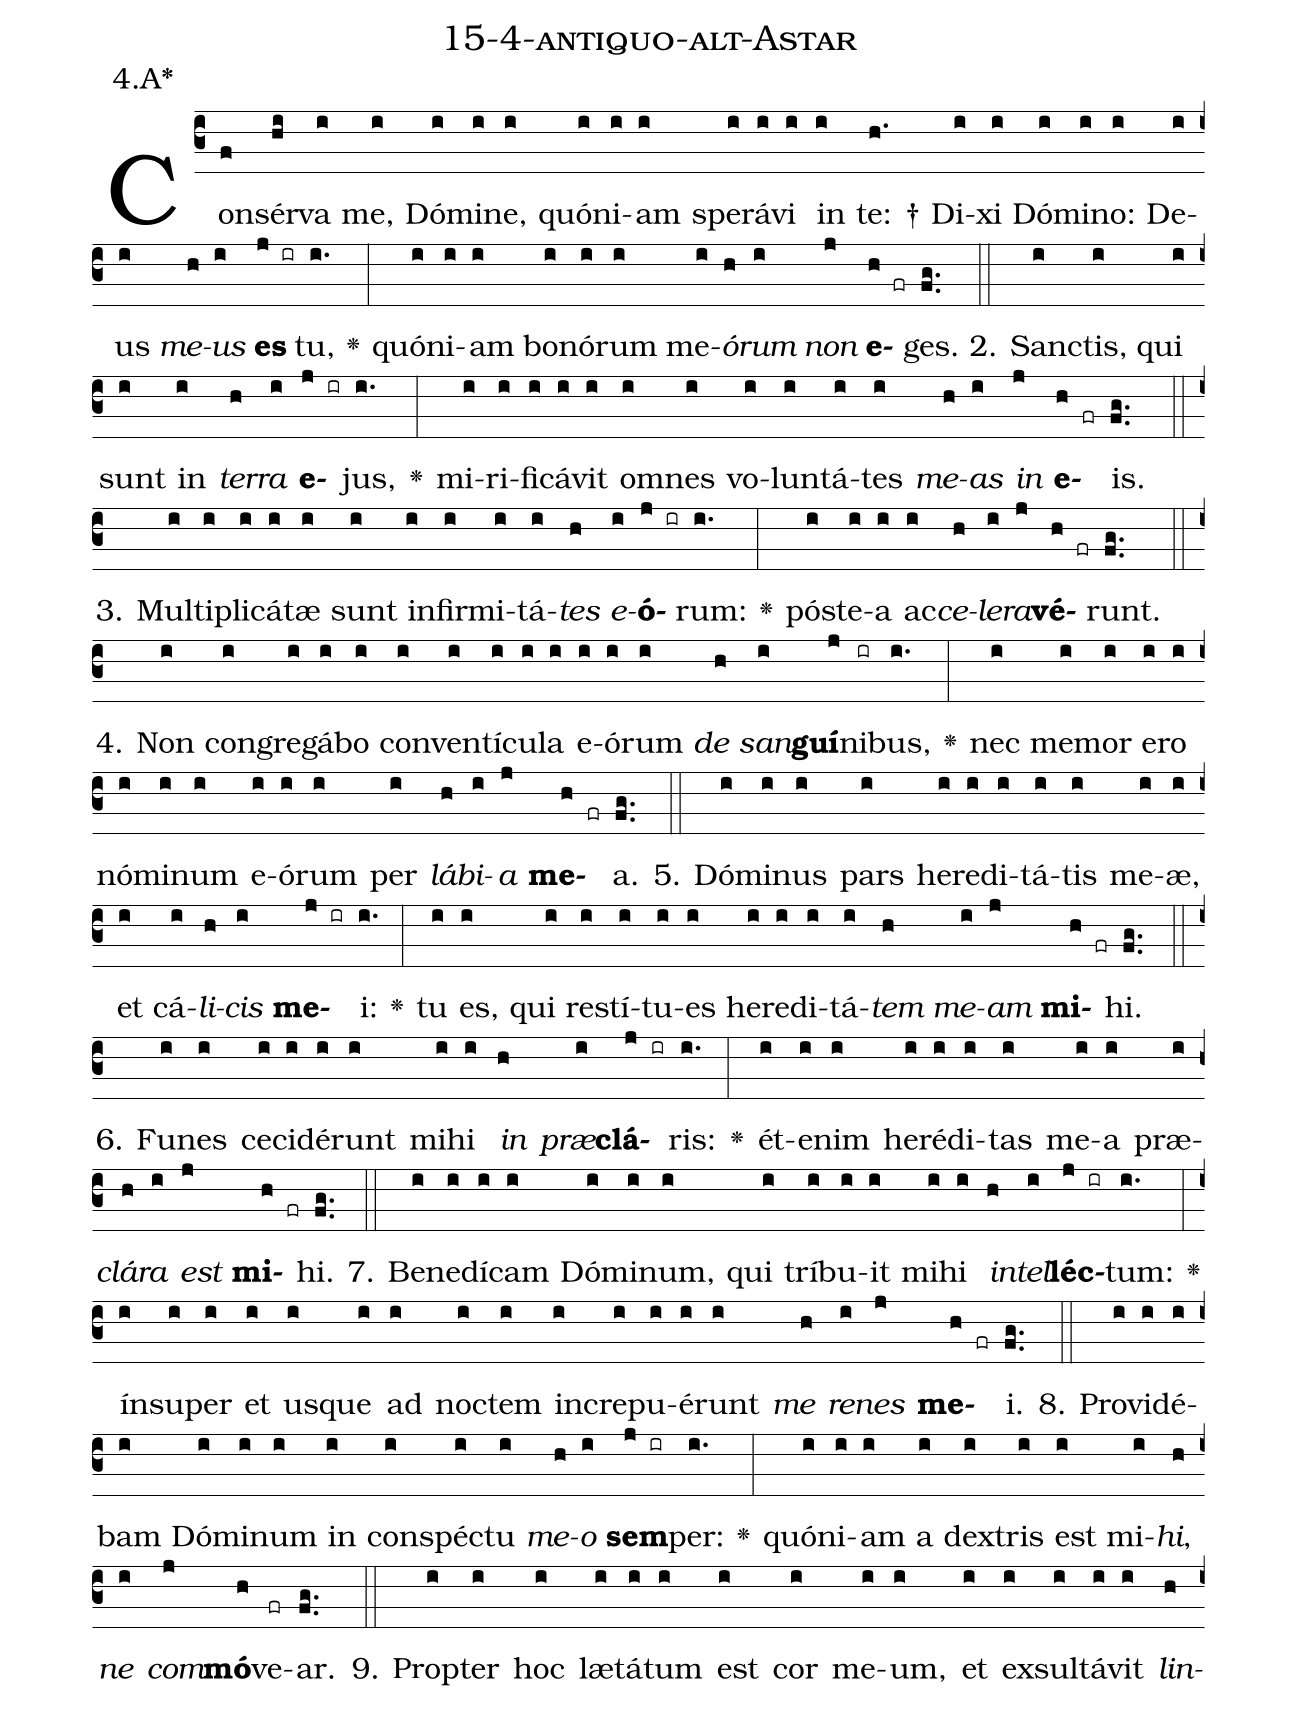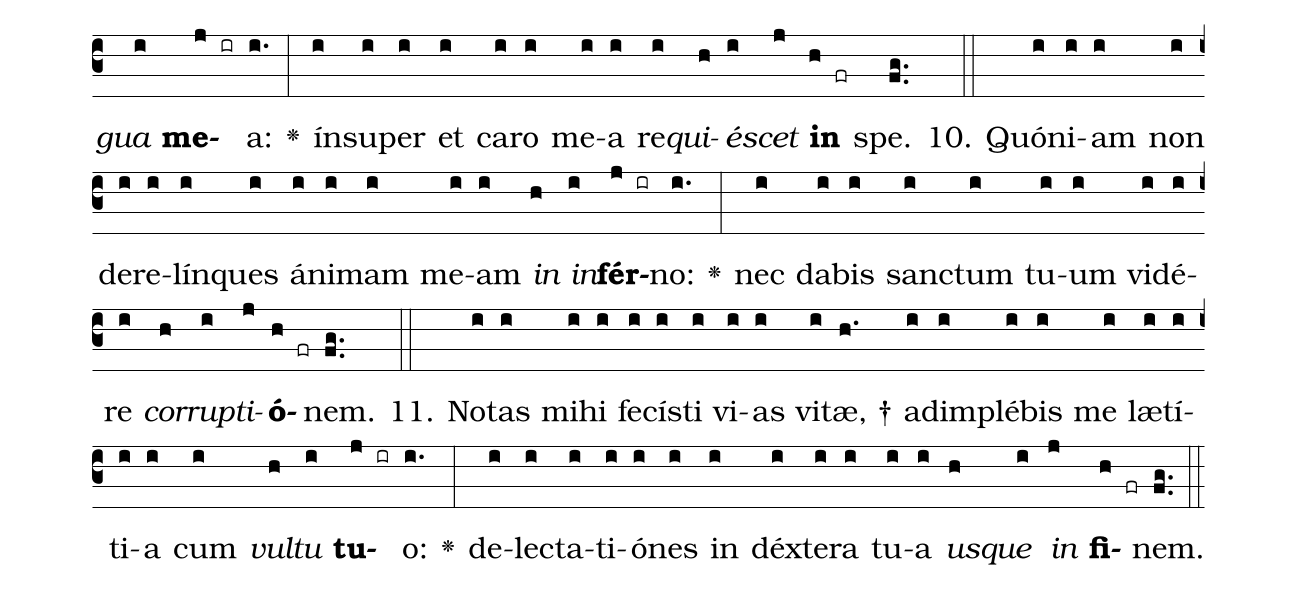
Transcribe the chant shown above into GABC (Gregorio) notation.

name: 15-4-antiquo-alt-Astar;
annotation: 4.A*;
%%
(c3)Con(f)sér(hi)va(i) me,(i) Dó(i)mi(i)ne,(i) quón(i)i(i)am(i) spe(i)rá(i)vi(i) in(i) te: †(h.) Di(i)xi(i) Dó(i)mi(i)no:(i) De(i)us(i) <i>me</i>(h)<i>us</i>(i) <b>es</b>(j ir) tu,(i.) <v>\greheightstar</v>(:) quón(i)i(i)am(i) bo(i)nó(i)rum(i) me(i)<i>ó</i>(h)<i>rum</i>(i) <i>non</i>(j) <b>e</b>(h fr)ges.(fg..) (::)
2. Sanc(i)tis,(i) qui(i) sunt(i) in(i) <i>ter</i>(h)<i>ra</i>(i) <b>e</b>(j ir)jus,(i.) <v>\greheightstar</v>(:) mi(i)ri(i)fi(i)cá(i)vit(i) om(i)nes(i) vo(i)lun(i)tá(i)tes(i) <i>me</i>(h)<i>as</i>(i) <i>in</i>(j) <b>e</b>(h fr)is.(fg..) (::)
3. Mul(i)ti(i)pli(i)cá(i)tæ(i) sunt(i) in(i)fir(i)mi(i)tá(i)<i>tes</i>(h) <i>e</i>(i)<b>ó</b>(j ir)rum:(i.) <v>\greheightstar</v>(:) póst(i)e(i)a(i) ac(i)<i>ce</i>(h)<i>le</i>(i)<i>ra</i>(j)<b>vé</b>(h fr)runt.(fg..) (::)
4. Non(i) con(i)gre(i)gá(i)bo(i) con(i)ven(i)tí(i)cu(i)la(i) e(i)ó(i)rum(i) <i>de</i>(h) <i>san</i>(i)<b>guí</b>(j)ni(ir)bus,(i.) <v>\greheightstar</v>(:) nec(i) me(i)mor(i) e(i)ro(i) nó(i)mi(i)num(i) e(i)ó(i)rum(i) per(i) <i>lá</i>(h)<i>bi</i>(i)<i>a</i>(j) <b>me</b>(h fr)a.(fg..) (::)
5. Dó(i)mi(i)nus(i) pars(i) he(i)re(i)di(i)tá(i)tis(i) me(i)æ,(i) et(i) cá(i)<i>li</i>(h)<i>cis</i>(i) <b>me</b>(j ir)i:(i.) <v>\greheightstar</v>(:) tu(i) es,(i) qui(i) re(i)stí(i)tu(i)es(i) he(i)re(i)di(i)tá(i)<i>tem</i>(h) <i>me</i>(i)<i>am</i>(j) <b>mi</b>(h fr)hi.(fg..) (::)
6. Fu(i)nes(i) ce(i)ci(i)dé(i)runt(i) mi(i)hi(i) <i>in</i>(h) <i>præ</i>(i)<b>clá</b>(j ir)ris:(i.) <v>\greheightstar</v>(:) ét(i)e(i)nim(i) he(i)ré(i)di(i)tas(i) me(i)a(i) præ(i)<i>clá</i>(h)<i>ra</i>(i) <i>est</i>(j) <b>mi</b>(h fr)hi.(fg..) (::)
7. Be(i)ne(i)dí(i)cam(i) Dó(i)mi(i)num,(i) qui(i) trí(i)bu(i)it(i) mi(i)hi(i) <i>in</i>(h)<i>tel</i>(i)<b>léc</b>(j ir)tum:(i.) <v>\greheightstar</v>(:) ín(i)su(i)per(i) et(i) us(i)que(i) ad(i) noc(i)tem(i) in(i)cre(i)pu(i)é(i)runt(i) <i>me</i>(h) <i>re</i>(i)<i>nes</i>(j) <b>me</b>(h fr)i.(fg..) (::)
8. Pro(i)vi(i)dé(i)bam(i) Dó(i)mi(i)num(i) in(i) con(i)spéc(i)tu(i) <i>me</i>(h)<i>o</i>(i) <b>sem</b>(j ir)per:(i.) <v>\greheightstar</v>(:) quón(i)i(i)am(i) a(i) dex(i)tris(i) est(i) mi(i)<i>hi</i>,(h) <i>ne</i>(i) <i>com</i>(j)<b>mó</b>(h)ve(fr)ar.(fg..) (::)
9. Prop(i)ter(i) hoc(i) læ(i)tá(i)tum(i) est(i) cor(i) me(i)um,(i) et(i) ex(i)sul(i)tá(i)vit(i) <i>lin</i>(h)<i>gua</i>(i) <b>me</b>(j ir)a:(i.) <v>\greheightstar</v>(:) ín(i)su(i)per(i) et(i) ca(i)ro(i) me(i)a(i) re(i)<i>qui</i>(h)<i>é</i>(i)<i>scet</i>(j) <b>in</b>(h fr) spe.(fg..) (::)
10. Quón(i)i(i)am(i) non(i) de(i)re(i)lín(i)ques(i) á(i)ni(i)mam(i) me(i)am(i) <i>in</i>(h) <i>in</i>(i)<b>fér</b>(j ir)no:(i.) <v>\greheightstar</v>(:) nec(i) da(i)bis(i) sanc(i)tum(i) tu(i)um(i) vi(i)dé(i)re(i) <i>cor</i>(h)<i>rup</i>(i)<i>ti</i>(j)<b>ó</b>(h fr)nem.(fg..) (::)
11. No(i)tas(i) mi(i)hi(i) fe(i)cís(i)ti(i) vi(i)as(i) vi(i)tæ, †(h.) ad(i)im(i)plé(i)bis(i) me(i) læ(i)tí(i)ti(i)a(i) cum(i) <i>vul</i>(h)<i>tu</i>(i) <b>tu</b>(j ir)o:(i.) <v>\greheightstar</v>(:) de(i)lec(i)ta(i)ti(i)ó(i)nes(i) in(i) déx(i)te(i)ra(i) tu(i)a(i) <i>us</i>(h)<i>que</i>(i) <i>in</i>(j) <b>fi</b>(h fr)nem.(fg..) (::)
